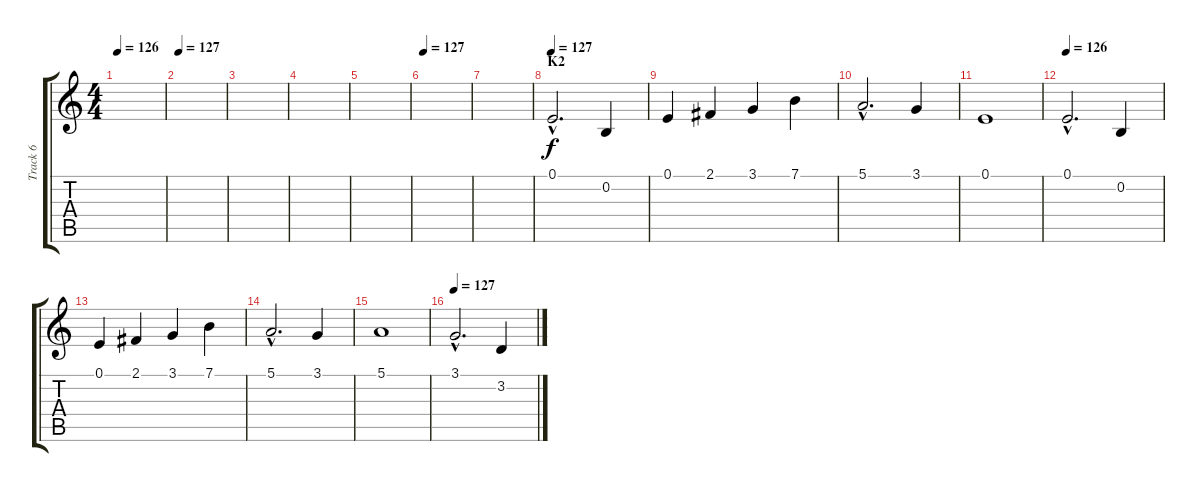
\track ("Track 6" "Track 6") {instrument choiraahs}
\staff {score tabs}
\tuning (E4 B3 G3 D3 A2 E2) {hide}
\ts (4 4)
\tempo 126
\clef g2
\ks c
|
\tempo 127
|
|
|
|
\tempo 127
|
|
\section ("" "K2")
\tempo 127
0.1{hac}.2{d instrument choiraahs} 0.2.4 |
0.1.4 2.1.4 3.1.4 7.1.4 |
5.1{hac}.2{d} 3.1.4 |
0.1.1 |
\tempo 126
0.1{hac}.2{d} 0.2.4 |
0.1.4 2.1.4 3.1.4 7.1.4 |
5.1{hac}.2{d} 3.1.4 |
5.1.1 |
\tempo 127
3.1{hac}.2{d} 3.2.4
